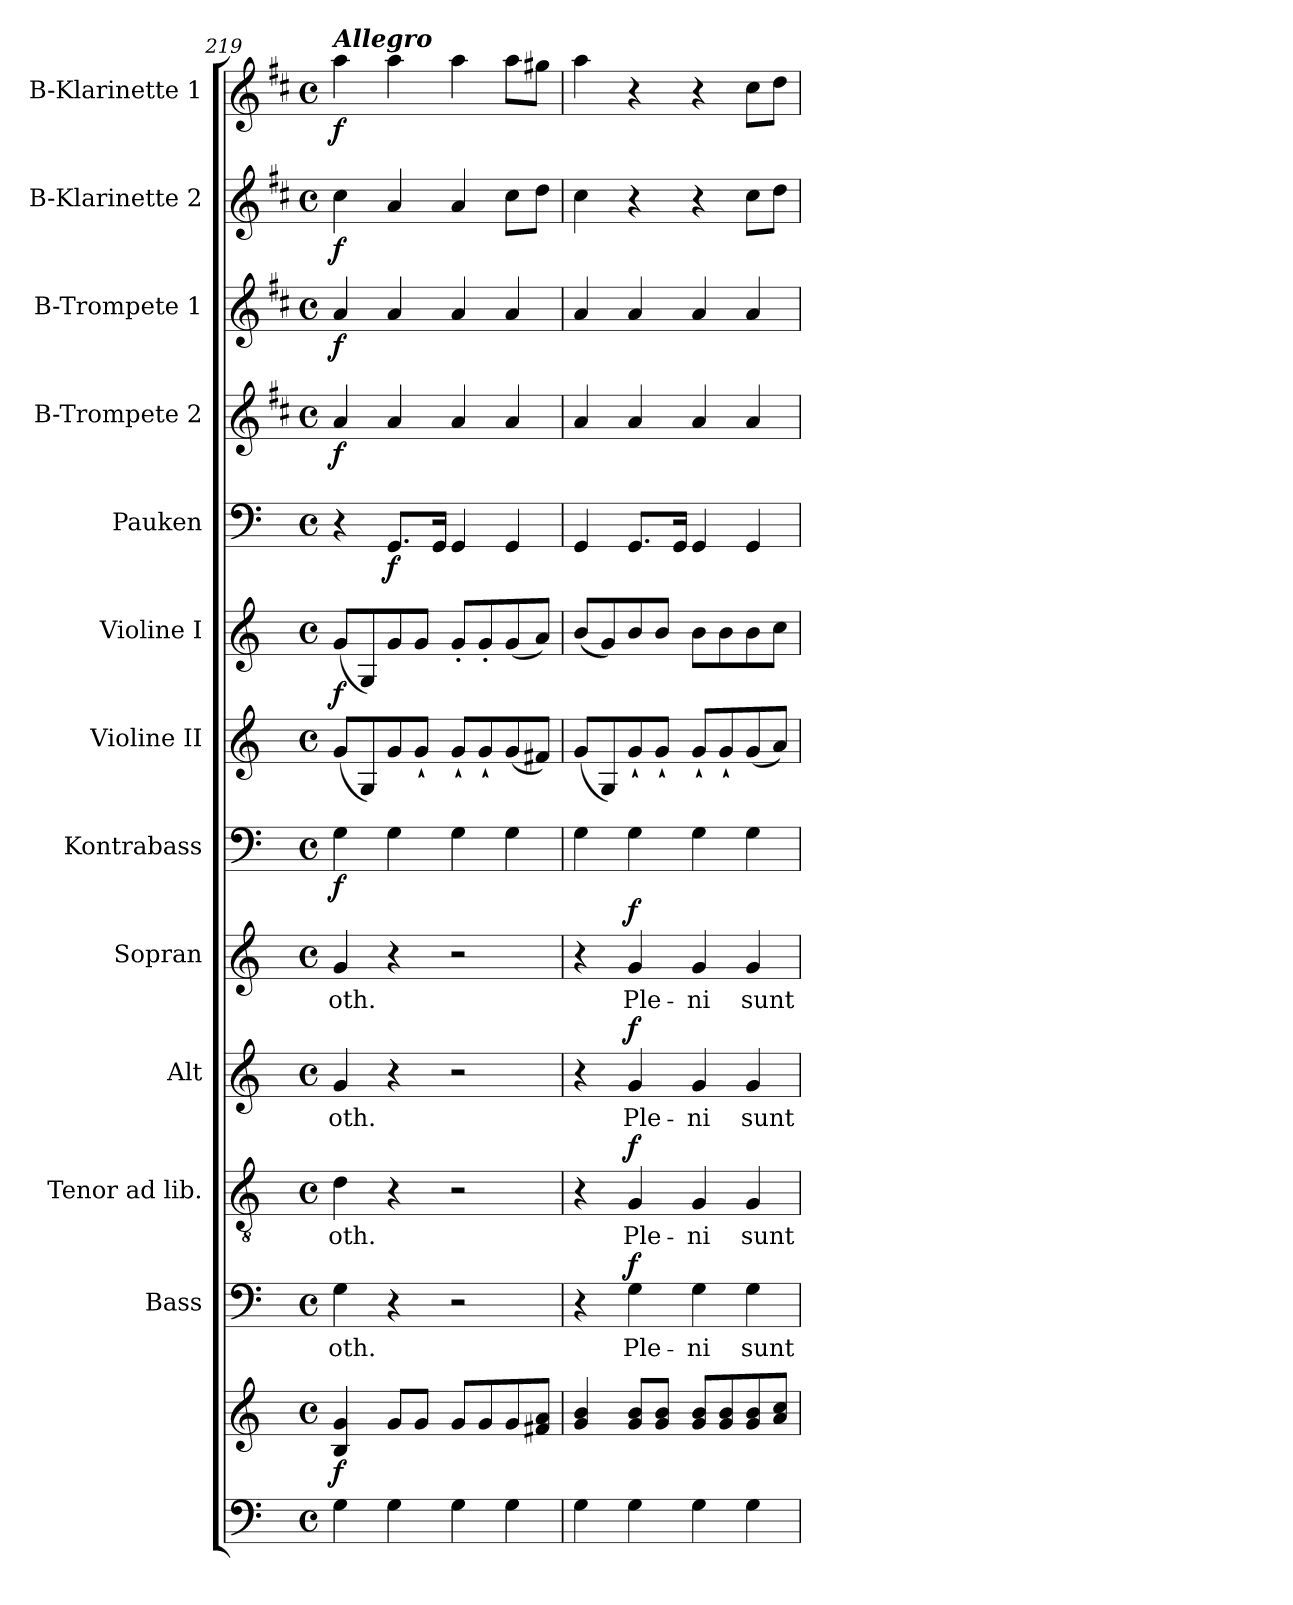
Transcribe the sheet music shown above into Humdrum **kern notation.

**kern	**kern	**dynam	**kern	**text	**dynam	**kern	**text	**dynam	**kern	**text	**dynam	**kern	**text	**dynam	**kern	**dynam	**kern	**kern	**dynam	**kern	**dynam	**kern	**dynam	**kern	**dynam	**kern	**dynam	**kern	**dynam
*part13	*part13	*part13	*part12	*part12	*part12	*part11	*part11	*part11	*part10	*part10	*part10	*part9	*part9	*part9	*part8	*part8	*part7	*part6	*part6	*part5	*part5	*part4	*part4	*part3	*part3	*part2	*part2	*part1	*part1
*staff14	*staff13	*staff13/14	*staff12	*staff12	*staff12	*staff11	*staff11	*staff11	*staff10	*staff10	*staff10	*staff9	*staff9	*staff9	*staff8	*staff8	*staff7	*staff6	*staff6	*staff5	*staff5	*staff4	*staff4	*staff3	*staff3	*staff2	*staff2	*staff1	*staff1
*	*	*	*I"Bass	*	*	*I"Tenor ad lib.	*	*	*I"Alt	*	*	*I"Sopran	*	*	*I"Kontrabass	*	*I"Violine II	*I"Violine I	*	*I"Pauken	*	*I"B-Trompete 2	*	*I"B-Trompete 1	*	*I"B-Klarinette 2	*	*I"B-Klarinette 1	*
*	*	*	*I'B.	*	*	*I'T.	*	*	*I'A.	*	*	*I'S.	*	*	*I'Kb.	*	*I'Vl. II	*I'Vl. I	*	*I'Pk.	*	*I'Trp. 2	*	*I'Trp. 1	*	*I'B Kl. 2	*	*I'B Kl. 1	*
*clefF4	*clefG2	*	*clefF4	*	*	*clefGv2	*	*	*clefG2	*	*	*clefG2	*	*	*clefF4	*	*clefG2	*clefG2	*	*clefF4	*	*clefG2	*	*clefG2	*	*clefG2	*	*clefG2	*
*	*	*	*	*	*	*	*	*	*	*	*	*	*	*	*ITrd7c12	*	*	*	*	*	*	*ITrd1c2	*	*ITrd1c2	*	*ITrd1c2	*	*ITrd1c2	*
*k[]	*k[]	*	*k[]	*	*	*k[]	*	*	*k[]	*	*	*k[]	*	*	*k[]	*	*k[]	*k[]	*	*k[]	*	*k[]	*	*k[]	*	*k[]	*	*k[]	*
*C:	*C:	*	*C:	*	*	*C:	*	*	*C:	*	*	*C:	*	*	*C:	*	*C:	*C:	*	*C:	*	*C:	*	*C:	*	*C:	*	*C:	*
*M4/4	*M4/4	*	*M4/4	*	*	*M4/4	*	*	*M4/4	*	*	*M4/4	*	*	*M4/4	*	*M4/4	*M4/4	*	*M4/4	*	*M4/4	*	*M4/4	*	*M4/4	*	*M4/4	*
*met(c)	*met(c)	*	*met(c)	*	*	*met(c)	*	*	*met(c)	*	*	*met(c)	*	*	*met(c)	*	*met(c)	*met(c)	*	*met(c)	*	*met(c)	*	*met(c)	*	*met(c)	*	*met(c)	*
=219	=219	=219	=219	=219	=219	=219	=219	=219	=219	=219	=219	=219	=219	=219	=219	=219	=219	=219	=219	=219	=219	=219	=219	=219	=219	=219	=219	=219	=219
!	!	!	!	!	!	!	!	!	!	!	!	!	!	!	!	!	!	!	!	!	!	!	!	!	!	!	!	!LO:TX:a:Bi:t=Allegro	!
!	!	!LO:DY:b	!	!LO:LY:b	!	!	!LO:LY:b	!	!	!LO:LY:b	!	!	!LO:LY:b	!	!	!LO:DY:b	!	!	!LO:DY:b	!	!	!	!LO:DY:b	!	!LO:DY:b	!	!LO:DY:b	!	!LO:DY:b
4G\	4B/ 4g/	f	4G\	-oth.	.	4d\	-oth.	.	4g/	-oth.	.	4g/	-oth.	.	4GG\	f	(<8g/L	(<8g/L	f	4r	.	4g/	f	4g/	f	4b\	f	4gg\	f
.	.	.	.	.	.	.	.	.	.	.	.	.	.	.	.	.	8G/)	8G/)	.	.	.	.	.	.	.	.	.	.	.
!	!	!	!	!	!	!	!	!	!	!	!	!	!	!	!	!	!	!	!	!	!LO:DY:b	!	!	!	!	!	!	!	!
4G\	8g/L	.	4r	.	.	4r	.	.	4r	.	.	4r	.	.	4GG\	.	8g/	8g/	.	8.GG/L	f	4g/	.	4g/	.	4g/	.	4gg\	.
.	8g/J	.	.	.	.	.	.	.	.	.	.	.	.	.	.	.	8g`</J	8g/J	.	.	.	.	.	.	.	.	.	.	.
.	.	.	.	.	.	.	.	.	.	.	.	.	.	.	.	.	.	.	.	16GG/Jk	.	.	.	.	.	.	.	.	.
4G\	8g/L	.	2r	.	.	2r	.	.	2r	.	.	2r	.	.	4GG\	.	8g`</L	8g'</L	.	4GG/	.	4g/	.	4g/	.	4g/	.	4gg\	.
.	8g/	.	.	.	.	.	.	.	.	.	.	.	.	.	.	.	8g`</	8g'</	.	.	.	.	.	.	.	.	.	.	.
4G\	8g/	.	.	.	.	.	.	.	.	.	.	.	.	.	4GG\	.	(<8g/	(<8g/	.	4GG/	.	4g/	.	4g/	.	8b\L	.	8gg\L	.
.	8f#X/ 8a/J	.	.	.	.	.	.	.	.	.	.	.	.	.	.	.	8f#X/J)	8a/J)	.	.	.	.	.	.	.	8cc\J	.	8ff#X\J	.
!!LO:PB:g=z
=220	=220	=220	=220	=220	=220	=220	=220	=220	=220	=220	=220	=220	=220	=220	=220	=220	=220	=220	=220	=220	=220	=220	=220	=220	=220	=220	=220	=220	=220
4G\	4g/ 4b/	.	4r	.	.	4r	.	.	4r	.	.	4r	.	.	4GG\	.	(<8g/L	(<8b/L	.	4GG/	.	4g/	.	4g/	.	4b\	.	4gg\	.
.	.	.	.	.	.	.	.	.	.	.	.	.	.	.	.	.	8G/)	8g/)	.	.	.	.	.	.	.	.	.	.	.
!	!	!	!	!LO:LY:b	!LO:DY:a	!	!LO:LY:b	!LO:DY:a	!	!LO:LY:b	!LO:DY:a	!	!LO:LY:b	!LO:DY:a	!	!	!	!	!	!	!	!	!	!	!	!	!	!	!
4G\	8g/ 8b/L	.	4G\	Ple-	f	4G/	Ple-	f	4g/	Ple-	f	4g/	Ple-	f	4GG\	.	8g`</	8b/	.	8.GG/L	.	4g/	.	4g/	.	4r	.	4r	.
.	8g/ 8b/J	.	.	.	.	.	.	.	.	.	.	.	.	.	.	.	8g`</J	8b/J	.	.	.	.	.	.	.	.	.	.	.
.	.	.	.	.	.	.	.	.	.	.	.	.	.	.	.	.	.	.	.	16GG/Jk	.	.	.	.	.	.	.	.	.
!	!	!	!	!LO:LY:b	!	!	!LO:LY:b	!	!	!LO:LY:b	!	!	!LO:LY:b	!	!	!	!	!	!	!	!	!	!	!	!	!	!	!	!
4G\	8g/ 8b/L	.	4G\	-ni	.	4G/	-ni	.	4g/	-ni	.	4g/	-ni	.	4GG\	.	8g`</L	8b\L	.	4GG/	.	4g/	.	4g/	.	4r	.	4r	.
.	8g/ 8b/	.	.	.	.	.	.	.	.	.	.	.	.	.	.	.	8g`</	8b\	.	.	.	.	.	.	.	.	.	.	.
!	!	!	!	!LO:LY:b	!	!	!LO:LY:b	!	!	!LO:LY:b	!	!	!LO:LY:b	!	!	!	!	!	!	!	!	!	!	!	!	!	!	!	!
4G\	8g/ 8b/	.	4G\	sunt	.	4G/	sunt	.	4g/	sunt	.	4g/	sunt	.	4GG\	.	(<8g/	8b\	.	4GG/	.	4g/	.	4g/	.	8b\L	.	8b\L	.
.	8a/ 8cc/J	.	.	.	.	.	.	.	.	.	.	.	.	.	.	.	8a/J)	8cc\J	.	.	.	.	.	.	.	8cc\J	.	8cc\J	.
=	=	=	=	=	=	=	=	=	=	=	=	=	=	=	=	=	=	=	=	=	=	=	=	=	=	=	=	=	=
*-	*-	*-	*-	*-	*-	*-	*-	*-	*-	*-	*-	*-	*-	*-	*-	*-	*-	*-	*-	*-	*-	*-	*-	*-	*-	*-	*-	*-	*-
